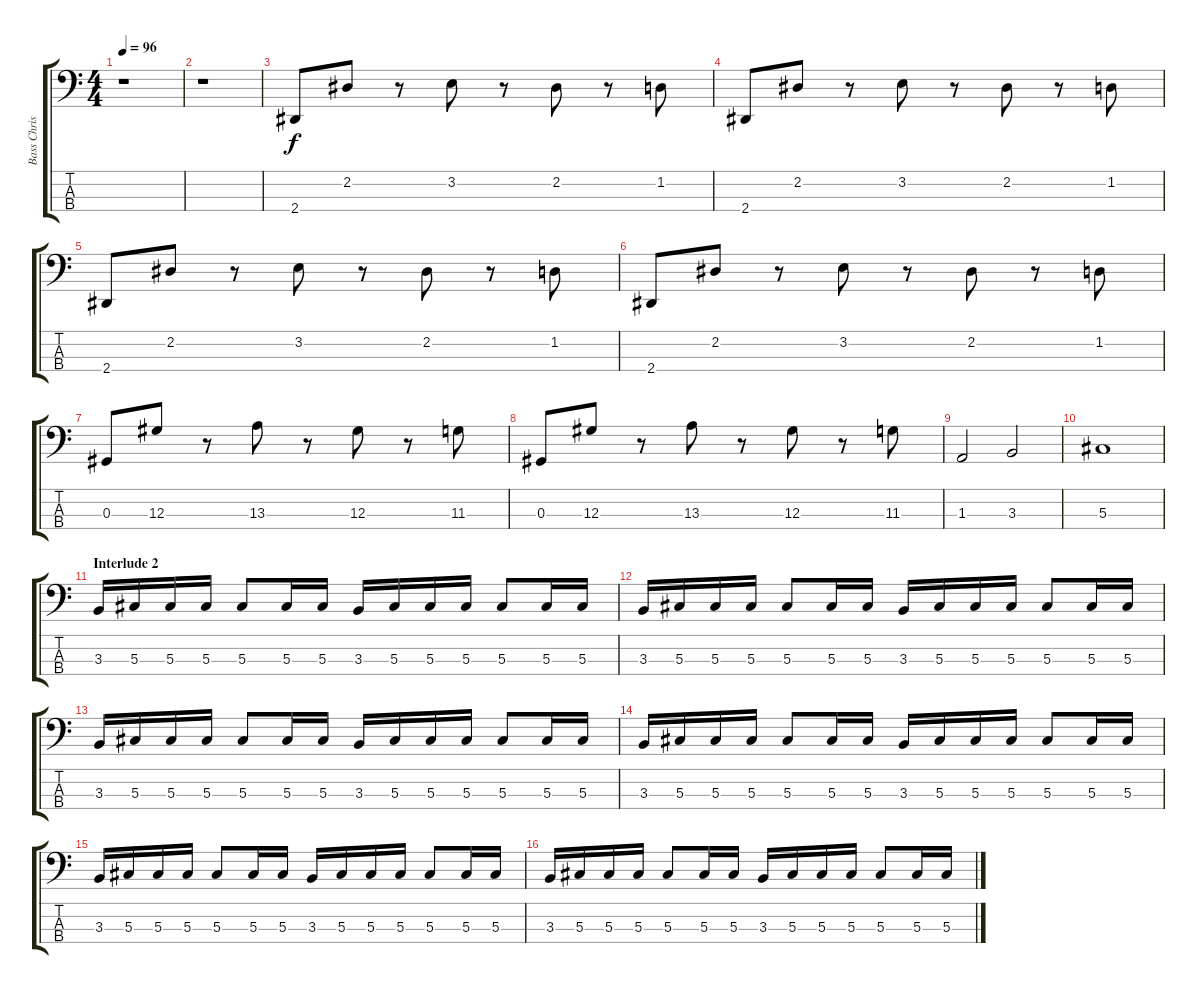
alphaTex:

\track ("Bass Christer Örtefors" "Bass Chris") {instrument electricbassfinger}
\staff {score tabs}
\tuning (Gb2 Db2 Ab1 Db1) {hide}
\ts (4 4)
\tempo 96
\clef f4
\ks c
r.1{dy f} |
r.1 |
2.4.8 2.2.8 r.8 3.2.8 r.8 2.2.8 r.8 1.2.8 |
2.4.8 2.2.8 r.8 3.2.8 r.8 2.2.8 r.8 1.2.8 |
2.4.8 2.2.8 r.8 3.2.8 r.8 2.2.8 r.8 1.2.8 |
2.4.8 2.2.8 r.8 3.2.8 r.8 2.2.8 r.8 1.2.8 |
0.3.8 12.3.8 r.8 13.3.8 r.8 12.3.8 r.8 11.3.8 |
0.3.8 12.3.8 r.8 13.3.8 r.8 12.3.8 r.8 11.3.8 |
1.3.2 3.3.2 |
5.3.1 |
\section ("" "Interlude 2")
3.3.16 5.3.16 5.3.16 5.3.16 5.3.8 5.3.16 5.3.16 3.3.16 5.3.16 5.3.16 5.3.16 5.3.8 5.3.16 5.3.16 |
3.3.16 5.3.16 5.3.16 5.3.16 5.3.8 5.3.16 5.3.16 3.3.16 5.3.16 5.3.16 5.3.16 5.3.8 5.3.16 5.3.16 |
3.3.16 5.3.16 5.3.16 5.3.16 5.3.8 5.3.16 5.3.16 3.3.16 5.3.16 5.3.16 5.3.16 5.3.8 5.3.16 5.3.16 |
3.3.16 5.3.16 5.3.16 5.3.16 5.3.8 5.3.16 5.3.16 3.3.16 5.3.16 5.3.16 5.3.16 5.3.8 5.3.16 5.3.16 |
3.3.16 5.3.16 5.3.16 5.3.16 5.3.8 5.3.16 5.3.16 3.3.16 5.3.16 5.3.16 5.3.16 5.3.8 5.3.16 5.3.16 |
3.3.16 5.3.16 5.3.16 5.3.16 5.3.8 5.3.16 5.3.16 3.3.16 5.3.16 5.3.16 5.3.16 5.3.8 5.3.16 5.3.16
